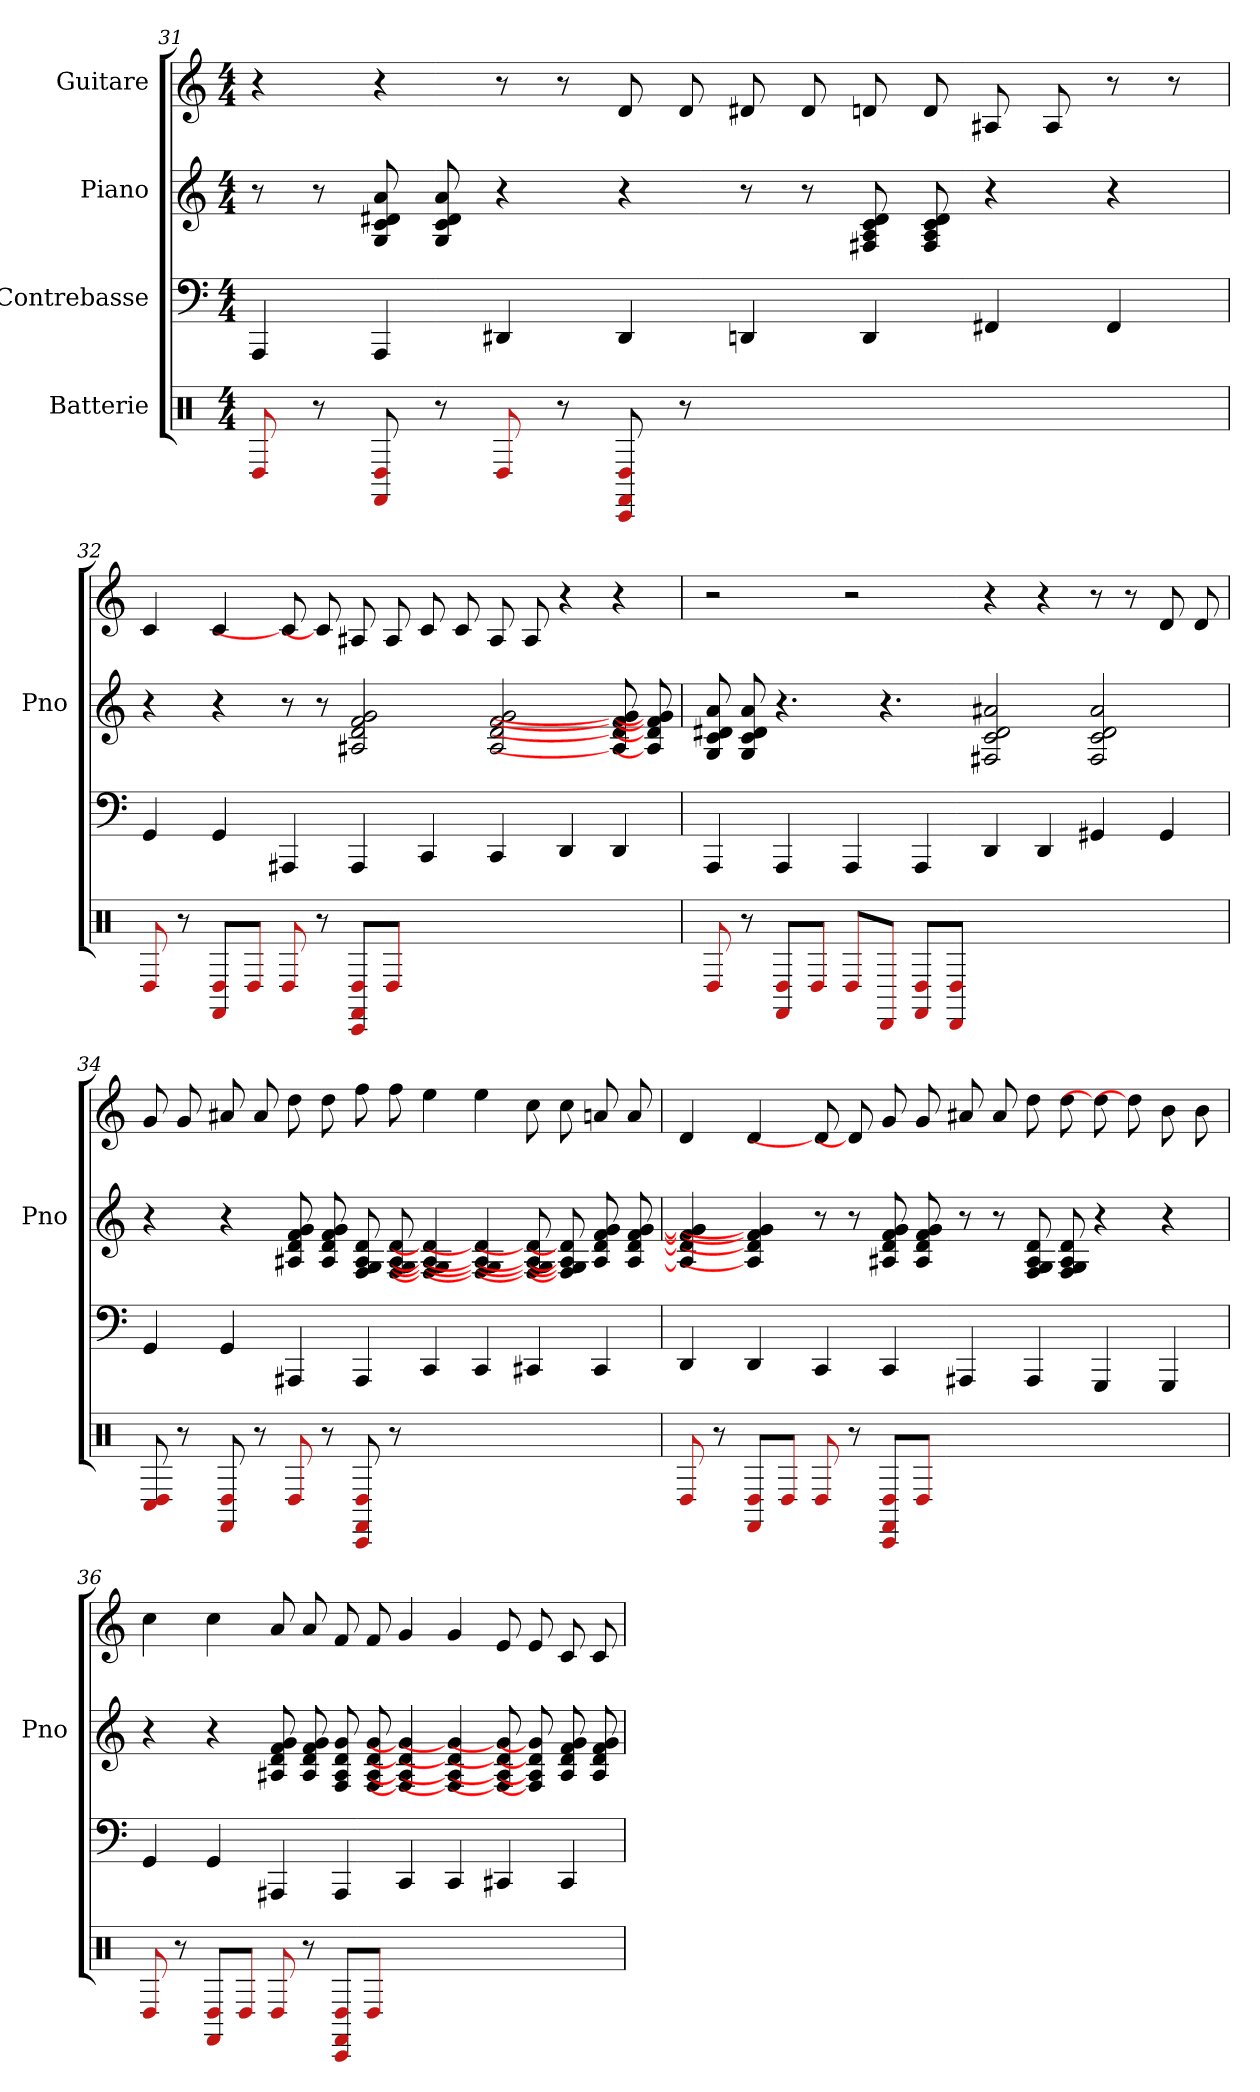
**kern	**kern	**kern	**kern
*part4	*part3	*part2	*part1
*staff4	*staff3	*staff2	*staff1
*I"Batterie	*I"Contrebasse	*I"Piano	*I"Guitare
*	*	*I'Pno	*
*clefX	*	*	*
*k[]	*k[]	*k[]	*k[]
*M4/4	*M4/4	*M4/4	*M4/4
=31	=31	=31	=31
8D#	4AAA	8r	4r
8r	.	8r	.
8FF# 8D#	4AAA	8a 8d# 8c 8G	4r
8r	.	8a 8d# 8c 8G	.
8D#	4DD#	4r	8r
8r	.	.	8r
8FF# 8CC# 8D#	4DD#	4r	8d
8r	.	.	8d
1ryy	4DD	8r	8d#
.	.	8r	8d#
.	4DD	8d# 8c 8A 8F#	8d
.	.	8d# 8c 8A 8F#	8d
.	4FF#	4r	8A#
.	.	.	8A#
.	4FF#	4r	8r
.	.	.	8r
=32	=32	=32	=32
8D#	4GG	4r	4c
8r	.	.	.
8FF#/ 8D#/L	4GG	4r	4c
8D#/J	.	.	.
8D#	4AAA#	8r	8c]
8r	.	8r	8c]
8FF#/ 8CC#/ 8D#/L	4AAA#	2g 2f 2d 2A#	8A#
8D#/J	.	.	8A#
1ryy	4CC	.	8c
.	.	.	8c
.	4CC	2g 2f 2d 2A#	8A#
.	.	.	8A#
.	4DD	.	4r
.	4DD	8g] 8f] 8d] 8A#]	4r
.	.	8g] 8f] 8d] 8A#]	.
=33	=33	=33	=33
8D#	4AAA	8a 8d# 8c 8G	2r
8r	.	8a 8d# 8c 8G	.
8FF#/ 8D#/L	4AAA	4.r	.
8D#/J	.	.	.
8D#/L	4AAA	.	2r
8DD/J	.	4.r	.
8FF#/ 8D#/L	4AAA	.	.
8DD/ 8D#/J	.	.	.
1ryy	4DD	2a# 2d# 2c 2F#	4r
.	4DD	.	4r
.	4GG#	2a# 2d# 2c 2F#	8r
.	.	.	8r
.	4GG#	.	8d
.	.	.	8d
=34	=34	=34	=34
8D# 8C#	4GG	4r	8g
8r	.	.	8g
8FF# 8D#	4GG	4r	8a#
8r	.	.	8a#
8D#	4AAA#	8g 8f 8d 8A#	8dd
8r	.	8g 8f 8d 8A#	8dd
8FF# 8CC# 8D#	4AAA#	8G 8d 8A# 8F	8ff
8r	.	8G 8d 8A# 8F	8ff
1ryy	4CC	4G] 4d] 4A#] 4F]	4ee
.	4CC	4G] 4d] 4A#] 4F]	4ee
.	4CC#	8G] 8d] 8A#] 8F]	8cc
.	.	8G] 8d] 8A#] 8F]	8cc
.	4CC#	8g 8f 8d 8A#	8a
.	.	8g 8f 8d 8A#	8a
=35	=35	=35	=35
8D#	4DD	4g] 4f] 4d] 4A#]	4d
8r	.	.	.
8FF#/ 8D#/L	4DD	4g] 4f] 4d] 4A#]	4d
8D#/J	.	.	.
8D#	4CC	8r	8d]
8r	.	8r	8d]
8FF#/ 8CC#/ 8D#/L	4CC	8g 8f 8d 8A#	8g
8D#/J	.	8g 8f 8d 8A#	8g
1ryy	4AAA#	8r	8a#
.	.	8r	8a#
.	4AAA#	8G 8d 8A# 8F	8dd
.	.	8G 8d 8A# 8F	8dd
.	4GGG	4r	8dd]
.	.	.	8dd]
.	4GGG	4r	8b
.	.	.	8b
=36	=36	=36	=36
8D#	4GG	4r	4cc
8r	.	.	.
8FF#/ 8D#/L	4GG	4r	4cc
8D#/J	.	.	.
8D#	4AAA#	8g 8f 8d 8A#	8a
8r	.	8g 8f 8d 8A#	8a
8FF#/ 8CC#/ 8D#/L	4AAA#	8g 8d 8A# 8F	8f
8D#/J	.	8g 8d 8A# 8F	8f
1ryy	4CC	4g] 4d] 4A#] 4F]	4g
.	4CC	4g] 4d] 4A#] 4F]	4g
.	4CC#	8g] 8d] 8A#] 8F]	8e
.	.	8g] 8d] 8A#] 8F]	8e
.	4CC#	8g 8f 8d 8A#	8c
.	.	8g 8f 8d 8A#	8c
=	=	=	=
*-	*-	*-	*-
